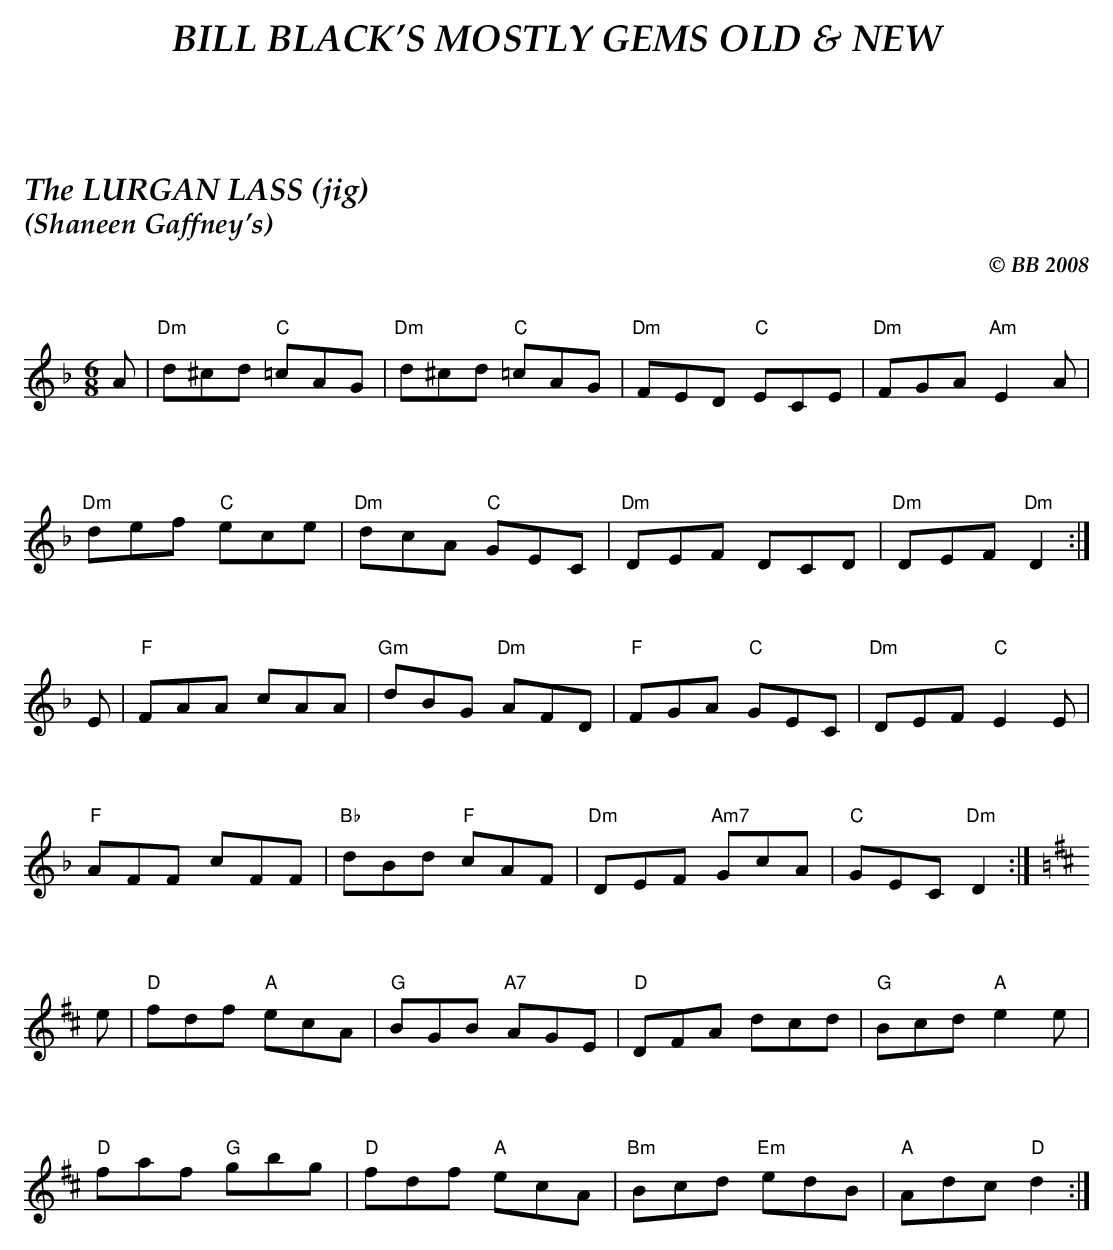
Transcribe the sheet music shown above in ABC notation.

X:1
T:LURGAN LASS (jig), The
T:(Shaneen Gaffney's)
C:© BB 2008
M:6/8
L:1/8
Q:1/4=160
K:Dm
A|"Dm"d^cd "C"=cAG|"Dm"d^cd "C"=cAG|"Dm"FED "C"ECE|"Dm"FGA "Am"E2A|
"Dm"def "C"ece|"Dm"dcA "C"GEC|"Dm" DEF DCD|"Dm" DEF "Dm"D2 :|
E|"F"FAA cAA|"Gm" dBG "Dm"AFD|"F"FGA "C"GEC|"Dm"DEF "C"E2E|
"F"AFF cFF|"Bb" dBd "F"cAF|"Dm"DEF "Am7"GcA|"C" GEC "Dm"D2 :|
[K:D]e|"D" fdf "A" ecA|"G" BGB "A7" AGE| "D"DFA dcd|"G" Bcd "A"e2e|
"D" faf "G" gbg|"D"fdf "A"ecA|"Bm"Bcd "Em"edB|"A"Adc "D" d2 :|
